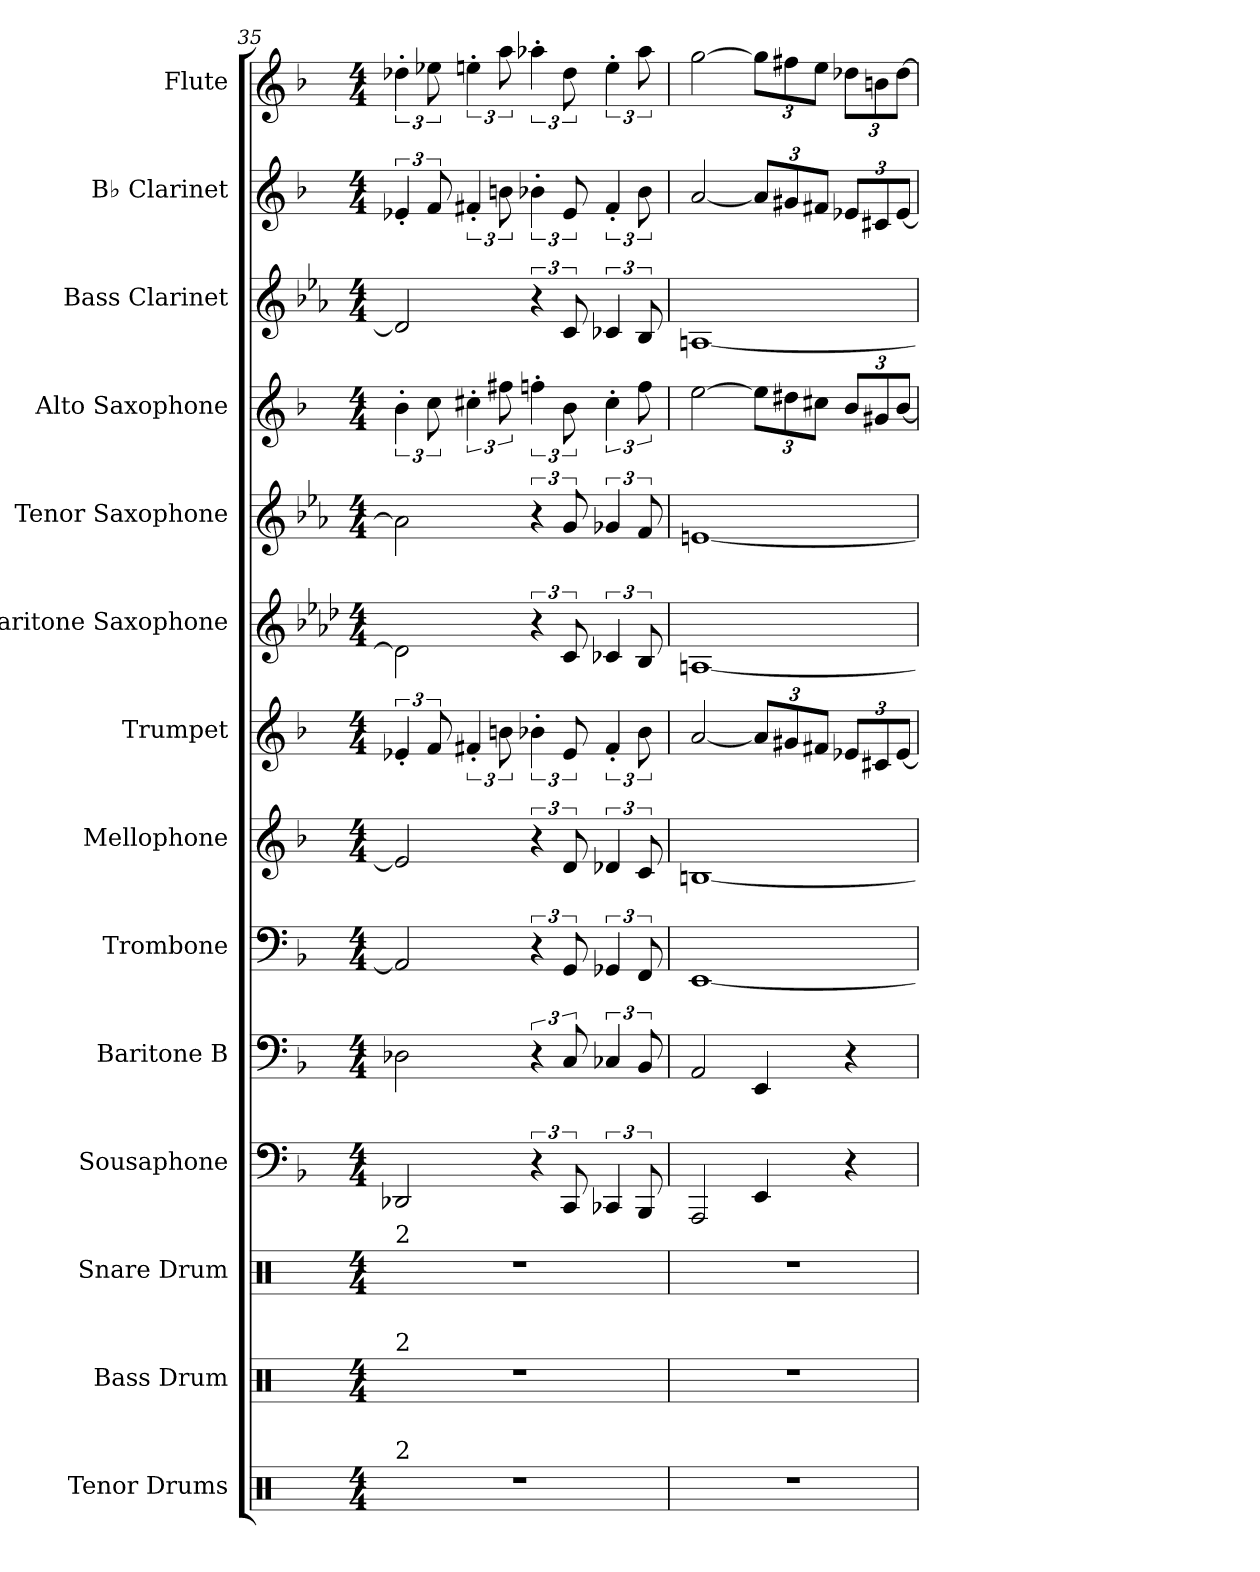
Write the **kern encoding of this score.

**kern	**kern	**kern	**kern	**kern	**kern	**kern	**kern	**kern	**kern	**kern	**kern	**kern	**kern
*part14	*part13	*part12	*part11	*part10	*part9	*part8	*part7	*part6	*part5	*part4	*part3	*part2	*part1
*staff14	*staff13	*staff12	*staff11	*staff10	*staff9	*staff8	*staff7	*staff6	*staff5	*staff4	*staff3	*staff2	*staff1
*I"Tenor Drums	*I"Bass Drum	*I"Snare Drum	*I"Sousaphone	*I"Baritone B	*I"Trombone	*I"Mellophone	*I"Trumpet	*I"Baritone Saxophone	*I"Tenor Saxophone	*I"Alto Saxophone	*I"Bass Clarinet	*I"B♭ Clarinet	*I"Flute
*I'TD	*I'B. Dr.	*I'SD	*I'Sou	*I'Bar B	*I'Tbn	*I'Mel	*I'Tpt	*I'B Sax	*I'T Sax	*I'A Sax	*I'B Cl	*I'Cl	*I'F
*clefX	*clefX	*clefX	*clefF4	*clefF4	*clefF4	*clefG2	*clefG2	*clefG2	*clefG2	*clefG2	*clefG2	*clefG2	*clefG2
*	*	*	*	*	*	*ITrd4c7	*ITrd1c2	*ITrd12c21	*ITrd8c14	*ITrd5c9	*ITrd8c14	*ITrd1c2	*
*k[]	*k[]	*k[]	*k[b-]	*k[b-]	*k[b-]	*k[b-e-]	*k[b-e-a-]	*k[b-e-a-d-]	*k[b-e-a-]	*k[b-e-a-d-]	*k[b-e-a-]	*k[b-e-a-]	*k[b-]
*M4/4	*M4/4	*M4/4	*M4/4	*M4/4	*M4/4	*M4/4	*M4/4	*M4/4	*M4/4	*M4/4	*M4/4	*M4/4	*M4/4
=35	=35	=35	=35	=35	=35	=35	=35	=35	=35	=35	=35	=35	=35
!	!	!LO:TX:a:t=2	!	!	!	!	!	!	!	!	!	!	!
!	!LO:TX:a:t=2	!	!	!	!	!	!	!	!	!	!	!	!
!LO:TX:a:t=2	!	!	!	!	!	!	!	!	!	!	!	!	!
1r	1r	1r	2DD-X/	2D-X\	2AA-/]	2A-/]	6d-X'/	2D-\]	2A-\]	6d-'\	2D-/]	6d-X'/	6dd-X'\
.	.	.	.	.	.	.	12e-/	.	.	12e-\	.	12e-/	12ee-X\
.	.	.	.	.	.	.	6en'/	.	.	6en'\	.	6en'/	6een'\
.	.	.	.	.	.	.	12an\	.	.	12an\	.	12an\	12aa\
.	.	.	6r	6r	6r	6r	6a-X'\	6r	6r	6a-X'\	6r	6a-X'\	6aa-X'\
.	.	.	12CC/	12C/	12GG/	12G/	12d-/	12C/	12G/	12d-\	12C/	12d-/	12dd-\
.	.	.	6CC-X/	6C-X/	6GG-X/	6G-X/	6e'/	6C-X/	6G-X/	6e'\	6C-X/	6e'/	6ee'\
.	.	.	12BBB-/	12BB-/	12FF/	12F/	12a-\	12BB-/	12F/	12a-\	12BB-/	12a-\	12aa-\
=36	=36	=36	=36	=36	=36	=36	=36	=36	=36	=36	=36	=36	=36
1r	1r	1r	2AAA/	2AA/	[1EE	[1En	[2g/	[1AAn	[1En	[2g\	[1AAn	[2g/	[2gg\
*	*	*	*	*	*	*	*Xbrackettup	*	*	*Xbrackettup	*	*Xbrackettup	*Xbrackettup
.	.	.	4EE/	4EE/	.	.	12g/L]	.	.	12g\L]	.	12g/L]	12gg\L]
.	.	.	.	.	.	.	12f#X/	.	.	12f#X\	.	12f#X/	12ff#X\
.	.	.	.	.	.	.	12en/J	.	.	12en\J	.	12en/J	12ee\J
.	.	.	4r	4r	.	.	12d-X/L	.	.	12d-/L	.	12d-X/L	12dd-X\L
.	.	.	.	.	.	.	12Bn/	.	.	12Bn/	.	12Bn/	12bn\
.	.	.	.	.	.	.	[12d-/J	.	.	[12d-/J	.	[12d-/J	[12dd-\J
=	=	=	=	=	=	=	=	=	=	=	=	=	=
*-	*-	*-	*-	*-	*-	*-	*-	*-	*-	*-	*-	*-	*-
